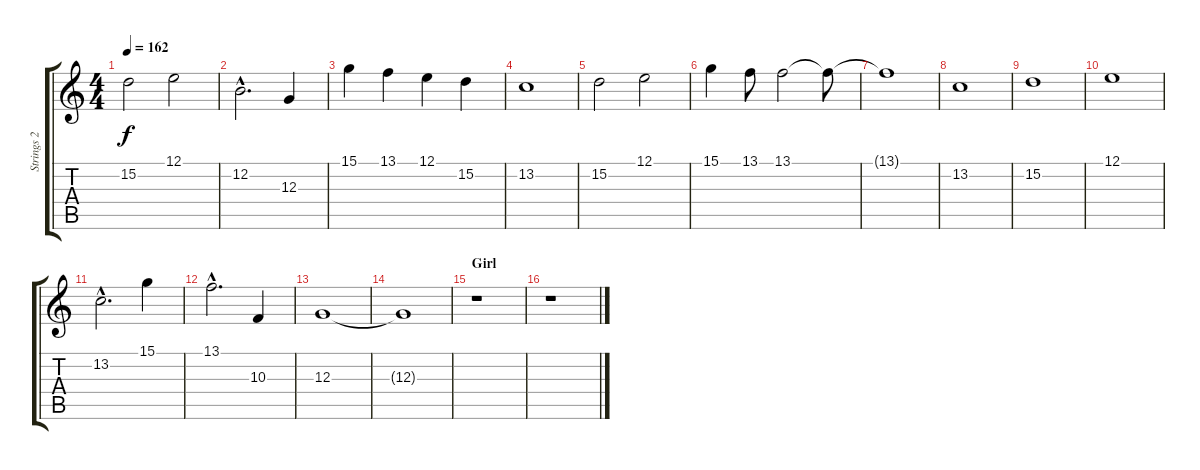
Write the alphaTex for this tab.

\track ("Strings 2" "Strings 2") {instrument stringensemble1}
\staff {score tabs}
\tuning (E4 B3 G3 D3 A2 E2) {hide}
\ts (4 4)
\tempo 162
\clef g2
\ks c
15.2.2{dy f} 12.1.2 |
12.2{hac}.2{d} 12.3.4 |
15.1.4 13.1.4 12.1.4 15.2.4 |
13.2.1 |
15.2.2 12.1.2 |
15.1.4 13.1.8 13.1.2 13.1{t}.8 |
13.1{t}.1 |
13.2.1 |
15.2.1 |
12.1.1 |
13.2{hac}.2{d} 15.1.4 |
13.1{hac}.2{d} 10.3.4 |
12.3.1 |
12.3{t}.1 |
\section ("" "Girl")
r.1 |
r.1
